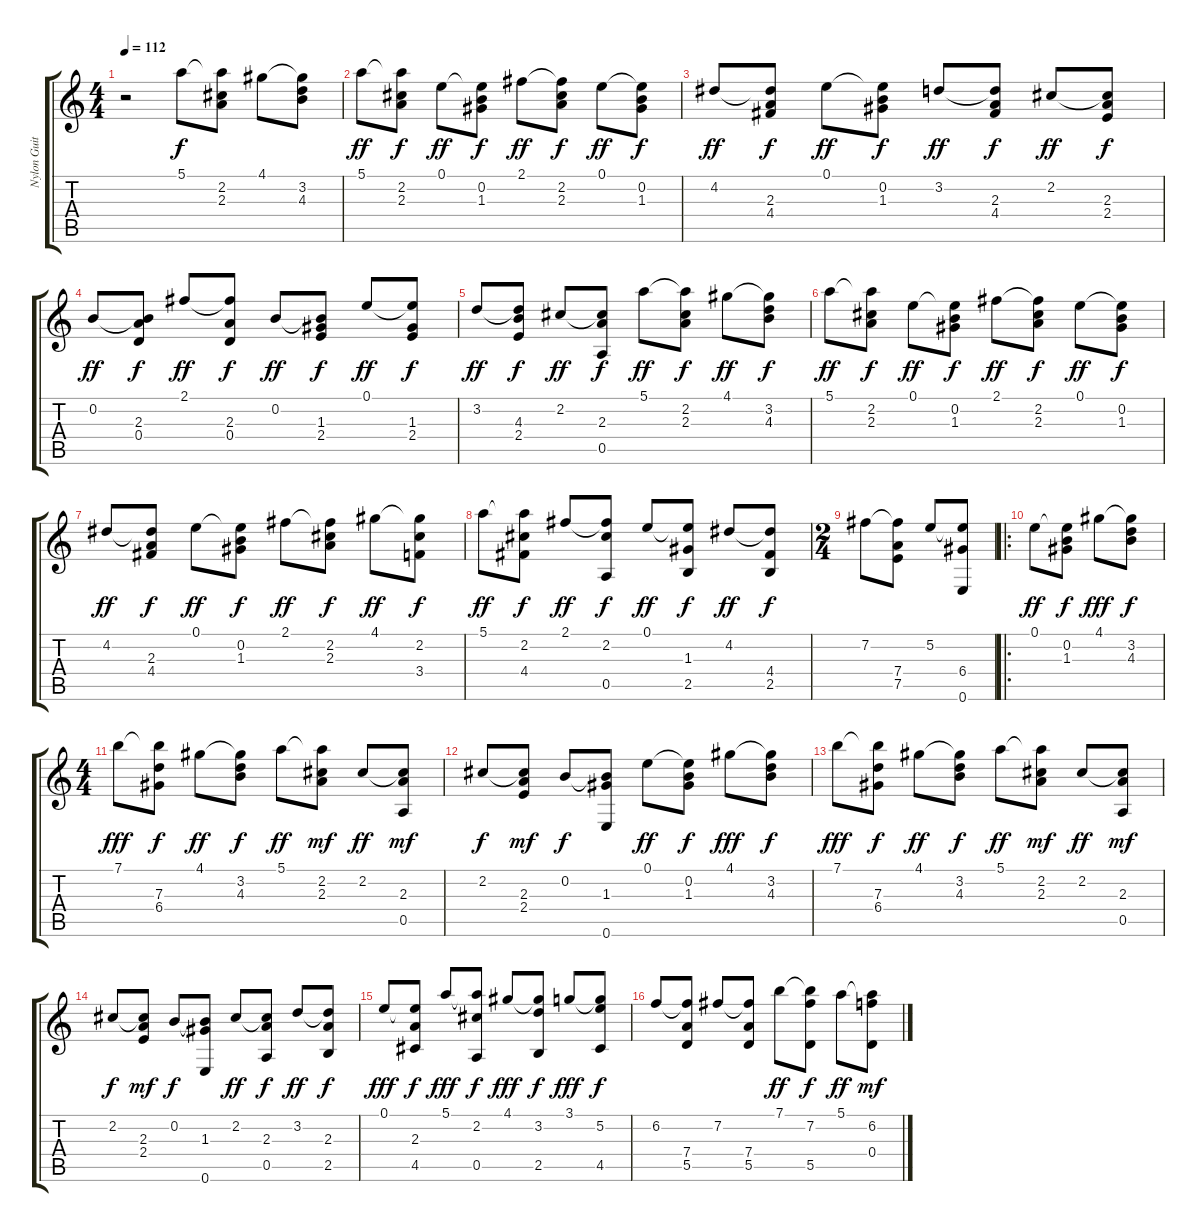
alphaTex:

\track ("Nylon Guitar" "Nylon Guit") {instrument acousticguitarnylon}
\staff {score tabs}
\tuning (E4 B3 G3 D3 A2 E2) {hide}
\ts (4 4)
\tempo 112
\clef g2
\ks c
r.2{dy f instrument acousticguitarnylon} 5.1.8 (5.1{t} 2.2 2.3).8 4.1.8 (4.1{t} 3.2 4.3).8 |
5.1.8{dy ff} (5.1{t} 2.2 2.3).8{dy f} 0.1.8{dy ff} (0.1{t} 0.2 1.3).8{dy f} 2.1.8{dy ff} (2.1{t} 2.2 2.3).8{dy f} 0.1.8{dy ff} (0.1{t} 0.2 1.3).8{dy f} |
4.2.8{dy ff} (4.2{t} 2.3 4.4).8{dy f} 0.1.8{dy ff} (0.1{t} 0.2 1.3).8{dy f} 3.2.8{dy ff} (3.2{t} 2.3 4.4).8{dy f} 2.2.8{dy ff} (2.2{t} 2.3 2.4).8{dy f} |
0.2.8{dy ff} (0.2{t} 2.3 0.4).8{dy f} 2.1.8{dy ff} (2.1{t} 2.3 0.4).8{dy f} 0.2.8{dy ff} (0.2{t} 1.3 2.4).8{dy f} 0.1.8{dy ff} (0.1{t} 1.3 2.4).8{dy f} |
3.2.8{dy ff} (3.2{t} 4.3 2.4).8{dy f} 2.2.8{dy ff} (2.2{t} 2.3 0.5).8{dy f} 5.1.8{dy ff} (5.1{t} 2.2 2.3).8{dy f} 4.1.8{dy ff} (4.1{t} 3.2 4.3).8{dy f} |
5.1.8{dy ff} (5.1{t} 2.2 2.3).8{dy f} 0.1.8{dy ff} (0.1{t} 0.2 1.3).8{dy f} 2.1.8{dy ff} (2.1{t} 2.2 2.3).8{dy f} 0.1.8{dy ff} (0.1{t} 0.2 1.3).8{dy f} |
4.2.8{dy ff} (4.2{t} 2.3 4.4).8{dy f} 0.1.8{dy ff} (0.1{t} 0.2 1.3).8{dy f} 2.1.8{dy ff} (2.1{t} 2.2 2.3).8{dy f} 4.1.8{dy ff} (4.1{t} 2.2 3.4).8{dy f} |
5.1.8{dy ff} (5.1{t} 2.2 4.4).8{dy f} 2.1.8{dy ff} (2.1{t} 2.2 0.5).8{dy f} 0.1.8{dy ff} (0.1{t} 1.3 2.5).8{dy f} 4.2.8{dy ff} (4.2{t} 4.4 2.5).8{dy f} |
\ts (2 4)
7.2.8 (7.2{t} 7.4 7.5).8 5.2.8 (5.2{t} 6.4 0.6).8 |
\ro
0.1.8{dy ff} (0.1{t} 0.2 1.3).8{dy f} 4.1.8{dy fff} (4.1{t} 3.2 4.3).8{dy f} |
\ts (4 4)
7.1.8{dy fff} (7.1{t} 7.3 6.4).8{dy f} 4.1.8{dy ff} (4.1{t} 3.2 4.3).8{dy f} 5.1.8{dy ff} (5.1{t} 2.2 2.3).8{dy mf} 2.2.8{dy ff} (2.2{t} 2.3 0.5).8{dy mf} |
2.2.8{dy f} (2.2{t} 2.3 2.4).8{dy mf} 0.2.8{dy f} (0.2{t} 1.3 0.6).8 0.1.8{dy ff} (0.1{t} 0.2 1.3).8{dy f} 4.1.8{dy fff} (4.1{t} 3.2 4.3).8{dy f} |
7.1.8{dy fff} (7.1{t} 7.3 6.4).8{dy f} 4.1.8{dy ff} (4.1{t} 3.2 4.3).8{dy f} 5.1.8{dy ff} (5.1{t} 2.2 2.3).8{dy mf} 2.2.8{dy ff} (2.2{t} 2.3 0.5).8{dy mf} |
2.2.8{dy f} (2.2{t} 2.3 2.4).8{dy mf} 0.2.8{dy f} (0.2{t} 1.3 0.6).8 2.2.8{dy ff} (2.2{t} 2.3 0.5).8{dy f} 3.2.8{dy ff} (3.2{t} 2.3 2.5).8{dy f} |
0.1.8{dy fff} (0.1{t} 2.3 4.5).8{dy f} 5.1.8{dy fff} (5.1{t} 2.2 0.5).8{dy f} 4.1.8{dy fff} (4.1{t} 3.2 2.5).8{dy f} 3.1.8{dy fff} (3.1{t} 5.2 4.5).8{dy f} |
6.2.8 (6.2{t} 7.4 5.5).8 7.2.8 (7.2{t} 7.4 5.5).8 7.1.8{dy ff} (7.1{t} 7.2 5.5).8{dy f} 5.1.8{dy ff} (5.1{t} 6.2 0.4).8{dy mf}
